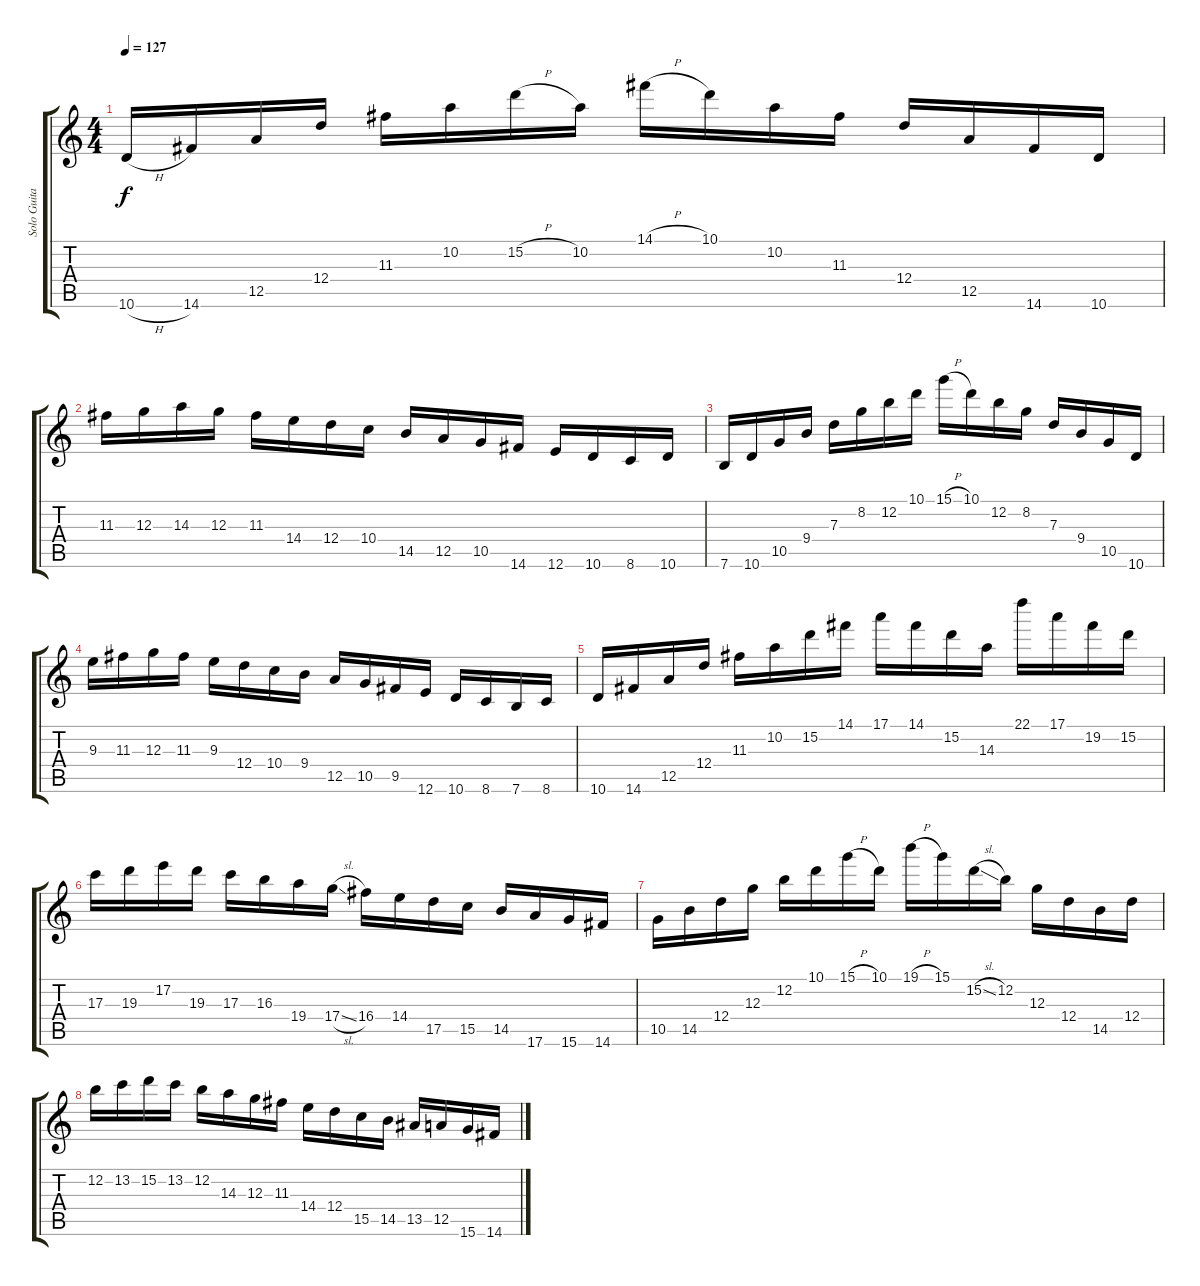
\track ("Solo Guitar" "Solo Guita") {instrument electricguitarclean}
\staff {score tabs}
\tuning (E4 B3 G3 D3 A2 E2) {hide}
\ts (4 4)
\tempo 127
\clef g2
\ks c
10.6{h}.16{dy f} 14.6.16 12.5.16 12.4.16 11.3.16 10.2.16 15.2{h}.16 10.2.16 14.1{h}.16 10.1.16 10.2.16 11.3.16 12.4.16 12.5.16 14.6.16 10.6.16 |
11.3.16 12.3.16 14.3.16 12.3.16 11.3.16 14.4.16 12.4.16 10.4.16 14.5.16 12.5.16 10.5.16 14.6.16 12.6.16 10.6.16 8.6.16 10.6.16 |
7.6.16 10.6.16 10.5.16 9.4.16 7.3.16 8.2.16 12.2.16 10.1.16 15.1{h}.16 10.1.16 12.2.16 8.2.16 7.3.16 9.4.16 10.5.16 10.6.16 |
9.3.16 11.3.16 12.3.16 11.3.16 9.3.16 12.4.16 10.4.16 9.4.16 12.5.16 10.5.16 9.5.16 12.6.16 10.6.16 8.6.16 7.6.16 8.6.16 |
10.6.16 14.6.16 12.5.16 12.4.16 11.3.16 10.2.16 15.2.16 14.1.16 17.1.16 14.1.16 15.2.16 14.3.16 22.1.16 17.1.16 19.2.16 15.2.16 |
17.3.16 19.3.16 17.2.16 19.3.16 17.3.16 16.3.16 19.4.16 17.4{sl}.16 16.4.16 14.4.16 17.5.16 15.5.16 14.5.16 17.6.16 15.6.16 14.6.16 |
10.5.16 14.5.16 12.4.16 12.3.16 12.2.16 10.1.16 15.1{h}.16 10.1.16 19.1{h}.16 15.1.16 15.2{sl}.16 12.2.16 12.3.16 12.4.16 14.5.16 12.4.16 |
12.2.16 13.2.16 15.2.16 13.2.16 12.2.16 14.3.16 12.3.16 11.3.16 14.4.16 12.4.16 15.5.16 14.5.16 13.5.16 12.5.16 15.6.16 14.6.16
